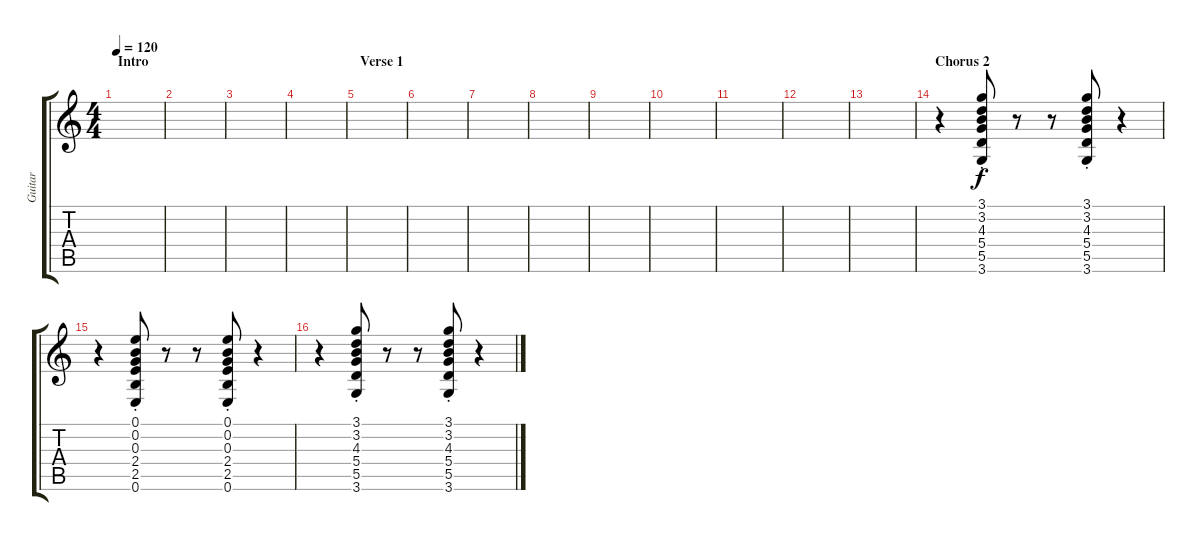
\track ("Guitar" "Guitar") {instrument electricguitarclean}
\staff {score tabs}
\tuning (E4 B3 G3 D3 A2 E2) {hide}
\ts (4 4)
\section ("" "Intro")
\tempo 120
\clef g2
\ks c
|
|
|
|
\section ("" "Verse 1")
|
|
|
|
|
|
|
|
|
\section ("" "Chorus 2")
r.4 (3.1{st} 3.2{st} 4.3{st} 5.4{st} 5.5{st} 3.6{st}).8 r.8 r.8 (3.1{st} 3.2{st} 4.3{st} 5.4{st} 5.5{st} 3.6{st}).8 r.4 |
r.4 (0.1{st} 0.2{st} 0.3{st} 2.4{st} 2.5{st} 0.6{st}).8 r.8 r.8 (0.1{st} 0.2{st} 0.3{st} 2.4{st} 2.5{st} 0.6{st}).8 r.4 |
r.4 (3.1{st} 3.2{st} 4.3{st} 5.4{st} 5.5{st} 3.6{st}).8 r.8 r.8 (3.1{st} 3.2{st} 4.3{st} 5.4{st} 5.5{st} 3.6{st}).8 r.4
